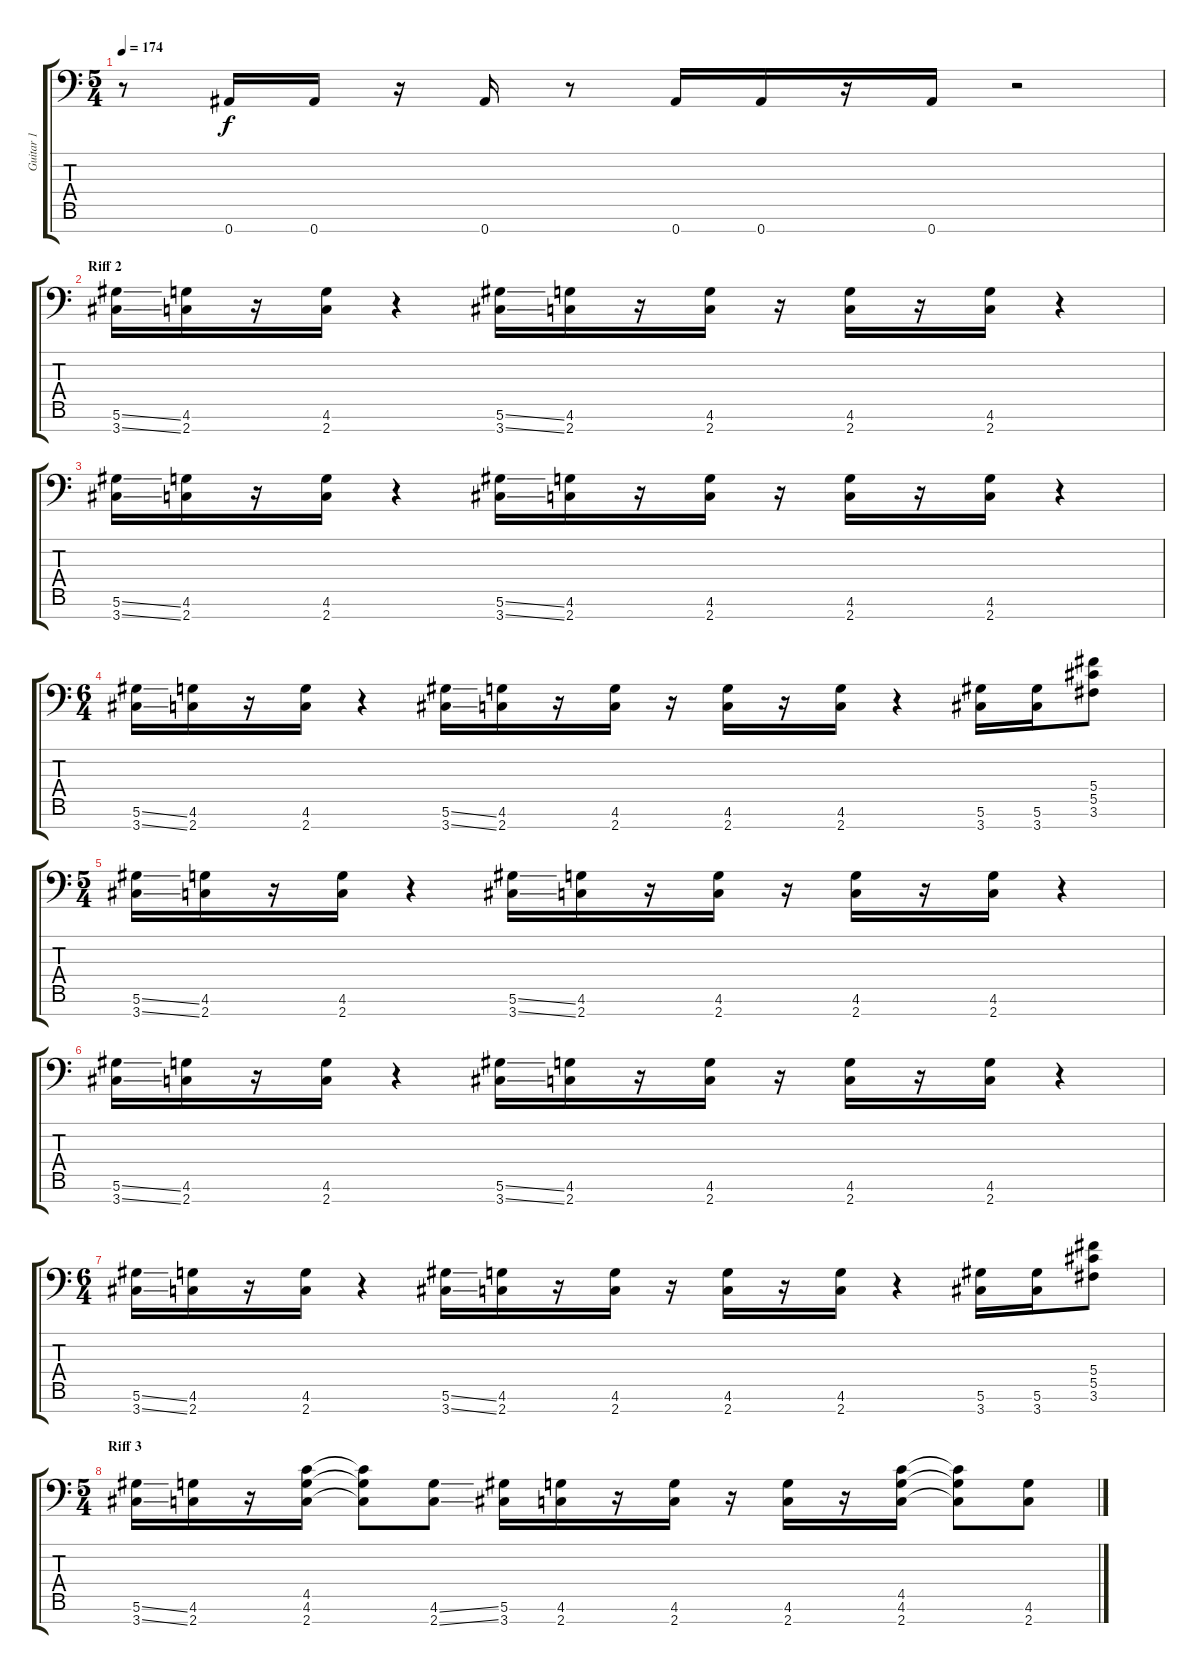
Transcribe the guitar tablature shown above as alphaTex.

\track ("Guitar 1" "Guitar 1") {instrument distortionguitar}
\staff {score tabs}
\tuning (Eb4 Bb3 Gb3 Db3 Ab2 Eb2 Bb1) {hide}
\ts (5 4)
\tempo 174
\clef f4
\ks c
r.8{dy f} 0.7.16 0.7.16 r.16 0.7.16 r.8 0.7.16 0.7.16 r.16 0.7.16 r.2 |
\section ("" "Riff 2")
(5.6{ss} 3.7{ss}).16 (4.6 2.7).16 r.16 (4.6 2.7).16 r.4 (5.6{ss} 3.7{ss}).16 (4.6 2.7).16 r.16 (4.6 2.7).16 r.16 (4.6 2.7).16 r.16 (4.6 2.7).16 r.4 |
(5.6{ss} 3.7{ss}).16 (4.6 2.7).16 r.16 (4.6 2.7).16 r.4 (5.6{ss} 3.7{ss}).16 (4.6 2.7).16 r.16 (4.6 2.7).16 r.16 (4.6 2.7).16 r.16 (4.6 2.7).16 r.4 |
\ts (6 4)
(5.6{ss} 3.7{ss}).16 (4.6 2.7).16 r.16 (4.6 2.7).16 r.4 (5.6{ss} 3.7{ss}).16 (4.6 2.7).16 r.16 (4.6 2.7).16 r.16 (4.6 2.7).16 r.16 (4.6 2.7).16 r.4 (5.6 3.7).16 (5.6 3.7).16 (5.4 5.5 3.6).8 |
\ts (5 4)
(5.6{ss} 3.7{ss}).16 (4.6 2.7).16 r.16 (4.6 2.7).16 r.4 (5.6{ss} 3.7{ss}).16 (4.6 2.7).16 r.16 (4.6 2.7).16 r.16 (4.6 2.7).16 r.16 (4.6 2.7).16 r.4 |
(5.6{ss} 3.7{ss}).16 (4.6 2.7).16 r.16 (4.6 2.7).16 r.4 (5.6{ss} 3.7{ss}).16 (4.6 2.7).16 r.16 (4.6 2.7).16 r.16 (4.6 2.7).16 r.16 (4.6 2.7).16 r.4 |
\ts (6 4)
(5.6{ss} 3.7{ss}).16 (4.6 2.7).16 r.16 (4.6 2.7).16 r.4 (5.6{ss} 3.7{ss}).16 (4.6 2.7).16 r.16 (4.6 2.7).16 r.16 (4.6 2.7).16 r.16 (4.6 2.7).16 r.4 (5.6 3.7).16 (5.6 3.7).16 (5.4 5.5 3.6).8 |
\ts (5 4)
\section ("" "Riff 3")
(5.6{ss} 3.7{ss}).16 (4.6 2.7).16 r.16 (4.5 4.6 2.7).16 (4.5{t} 4.6{t} 2.7{t}).8 (4.6{ss} 2.7{ss}).8 (5.6 3.7).16 (4.6 2.7).16 r.16 (4.6 2.7).16 r.16 (4.6 2.7).16 r.16 (4.5 4.6 2.7).16 (4.5{t} 4.6{t} 2.7{t}).8 (4.6 2.7).8
